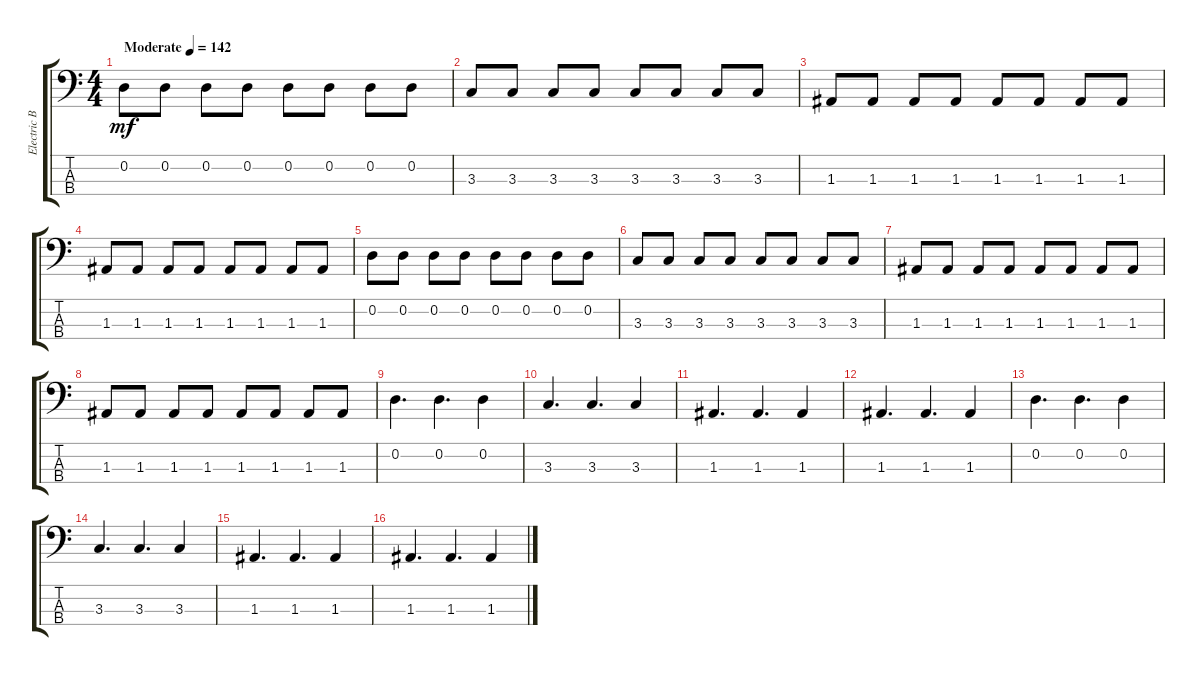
\track ("Electric Bass" "Electric B") {instrument electricbassfinger}
\staff {score tabs}
\tuning (G2 D2 A1 D1) {hide}
\ts (4 4)
\tempo (142 "Moderate")
\clef f4
\ks c
0.2.8{dy mf instrument electricbassfinger} 0.2.8 0.2.8 0.2.8 0.2.8 0.2.8 0.2.8 0.2.8 |
3.3.8 3.3.8 3.3.8 3.3.8 3.3.8 3.3.8 3.3.8 3.3.8 |
1.3.8 1.3.8 1.3.8 1.3.8 1.3.8 1.3.8 1.3.8 1.3.8 |
1.3.8 1.3.8 1.3.8 1.3.8 1.3.8 1.3.8 1.3.8 1.3.8 |
0.2.8 0.2.8 0.2.8 0.2.8 0.2.8 0.2.8 0.2.8 0.2.8 |
3.3.8 3.3.8 3.3.8 3.3.8 3.3.8 3.3.8 3.3.8 3.3.8 |
1.3.8 1.3.8 1.3.8 1.3.8 1.3.8 1.3.8 1.3.8 1.3.8 |
1.3.8 1.3.8 1.3.8 1.3.8 1.3.8 1.3.8 1.3.8 1.3.8 |
0.2.4{d} 0.2.4{d} 0.2.4 |
3.3.4{d} 3.3.4{d} 3.3.4 |
1.3.4{d} 1.3.4{d} 1.3.4 |
1.3.4{d} 1.3.4{d} 1.3.4 |
0.2.4{d} 0.2.4{d} 0.2.4 |
3.3.4{d} 3.3.4{d} 3.3.4 |
1.3.4{d} 1.3.4{d} 1.3.4 |
1.3.4{d} 1.3.4{d} 1.3.4
